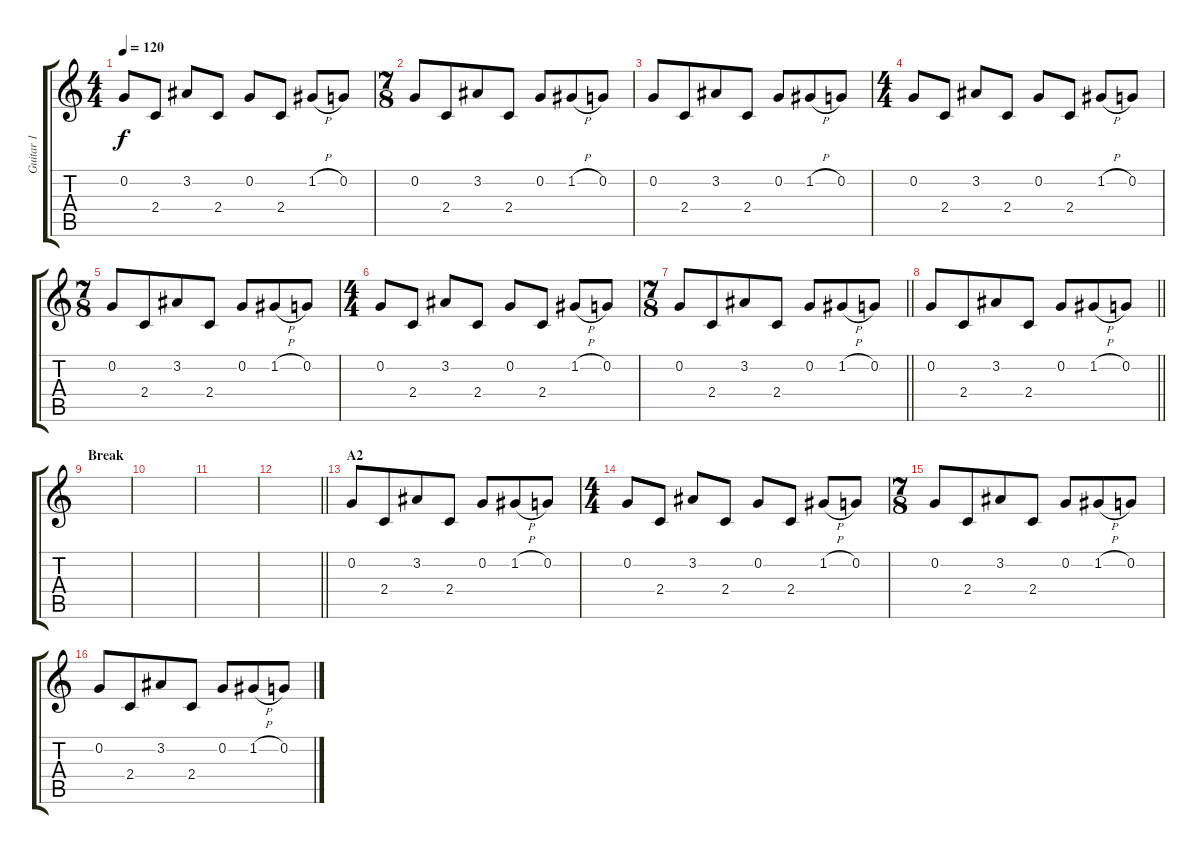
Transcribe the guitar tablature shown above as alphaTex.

\track ("Guitar 1" "Guitar 1") {instrument overdrivenguitar}
\staff {score tabs}
\tuning (C4 G3 Eb3 Bb2 F2 C2) {hide}
\ts (4 4)
\tempo 120
\clef g2
\ks c
0.2.8{dy f} 2.4.8 3.2.8 2.4.8 0.2.8 2.4.8 1.2{h}.8 0.2.8 |
\ts (7 8)
0.2.8 2.4.8 3.2.8 2.4.8 0.2.8 1.2{h}.8 0.2.8 |
0.2.8 2.4.8 3.2.8 2.4.8 0.2.8 1.2{h}.8 0.2.8 |
\ts (4 4)
0.2.8 2.4.8 3.2.8 2.4.8 0.2.8 2.4.8 1.2{h}.8 0.2.8 |
\ts (7 8)
0.2.8 2.4.8 3.2.8 2.4.8 0.2.8 1.2{h}.8 0.2.8 |
\ts (4 4)
0.2.8 2.4.8 3.2.8 2.4.8 0.2.8 2.4.8 1.2{h}.8 0.2.8 |
\ts (7 8)
\barLineRight lightlight
0.2.8 2.4.8 3.2.8 2.4.8 0.2.8 1.2{h}.8 0.2.8 |
\barLineRight lightlight
0.2.8 2.4.8 3.2.8 2.4.8 0.2.8 1.2{h}.8 0.2.8 |
\section ("" "Break")
|
|
|
\barLineRight lightlight
|
\section ("" "A2")
0.2.8 2.4.8 3.2.8 2.4.8 0.2.8 1.2{h}.8 0.2.8 |
\ts (4 4)
0.2.8 2.4.8 3.2.8 2.4.8 0.2.8 2.4.8 1.2{h}.8 0.2.8 |
\ts (7 8)
0.2.8 2.4.8 3.2.8 2.4.8 0.2.8 1.2{h}.8 0.2.8 |
0.2.8 2.4.8 3.2.8 2.4.8 0.2.8 1.2{h}.8 0.2.8
